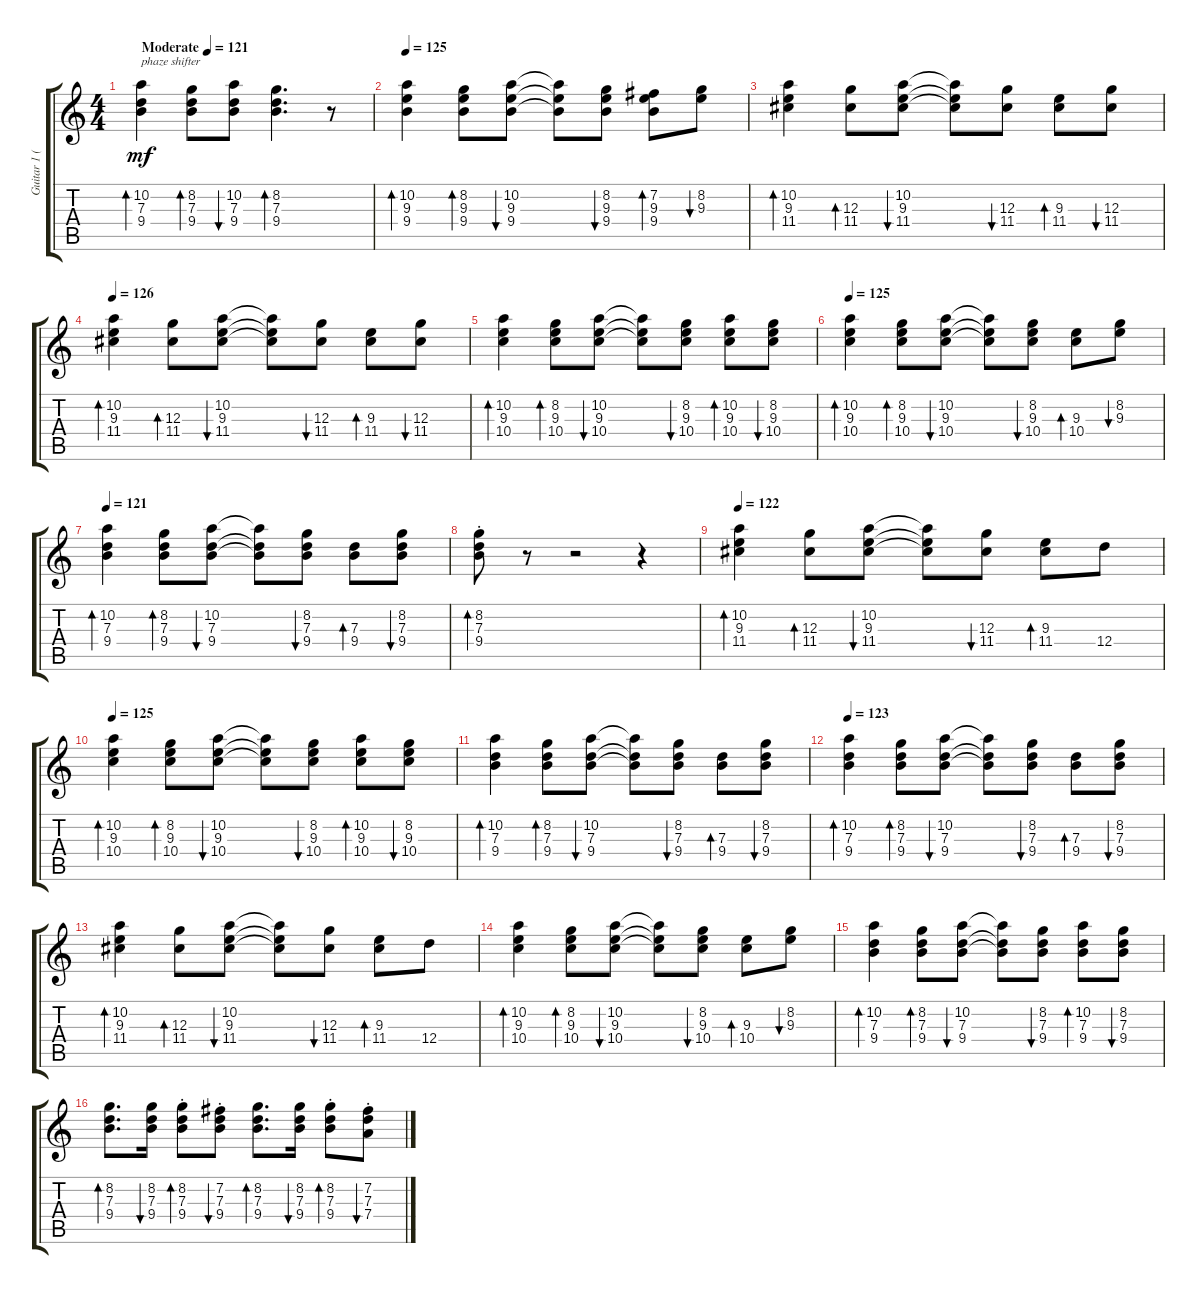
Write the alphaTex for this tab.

\track ("Guitar 1 (Jesse Ed Davis)" "Guitar 1 (") {instrument electricguitarjazz}
\staff {score tabs}
\tuning (E4 B3 G3 D3 A2 E2) {hide}
\ts (4 4)
\tempo (121 "Moderate")
\clef g2
\ks c
(10.2 7.3 9.4).4{bd 60 txt "phaze shifter" dy mf instrument electricguitarjazz} (8.2 7.3 9.4).8{bd 60} (10.2 7.3 9.4).8{bu 60} (8.2 7.3 9.4).4{d bd 60} r.8 |
\tempo 125
(10.2 9.3 9.4).4{bd 60} (8.2 9.3 9.4).8{bd 60} (10.2 9.3 9.4).8{bu 60} (10.2{t} 9.3{t} 9.4{t}).8 (8.2 9.3 9.4).8{bu 60} (7.2 9.3 9.4).8{bd 60} (8.2 9.3).8{bu 60} |
(10.2 9.3 11.4).4{bd 60} (12.3 11.4).8{bd 60} (10.2 9.3 11.4).8{bu 60} (10.2{t} 9.3{t} 11.4{t}).8 (12.3 11.4).8{bu 60} (9.3 11.4).8{bd 60} (12.3 11.4).8{bu 60} |
\tempo 126
(10.2 9.3 11.4).4{bd 60} (12.3 11.4).8{bd 60} (10.2 9.3 11.4).8{bu 60} (10.2{t} 9.3{t} 11.4{t}).8 (12.3 11.4).8{bu 60} (9.3 11.4).8{bd 60} (12.3 11.4).8{bu 60} |
(10.2 9.3 10.4).4{bd 60} (8.2 9.3 10.4).8{bd 60} (10.2 9.3 10.4).8{bu 60} (10.2{t} 9.3{t} 10.4{t}).8 (8.2 9.3 10.4).8{bu 60} (10.2 9.3 10.4).8{bd 60} (8.2 9.3 10.4).8{bu 60} |
\tempo 125
(10.2 9.3 10.4).4{bd 60} (8.2 9.3 10.4).8{bd 60} (10.2 9.3 10.4).8{bu 60} (10.2{t} 9.3{t} 10.4{t}).8 (8.2 9.3 10.4).8{bu 60} (9.3 10.4).8{bd 60} (8.2 9.3).8{bu 60} |
\tempo 121
(10.2 7.3 9.4).4{bd 60} (8.2 7.3 9.4).8{bd 60} (10.2 7.3 9.4).8{bu 60} (10.2{t} 7.3{t} 9.4{t}).8 (8.2 7.3 9.4).8{bu 60} (7.3 9.4).8{bd 60} (8.2 7.3 9.4).8{bu 60} |
(8.2{st} 7.3{st} 9.4{st}).8{bd 60} r.8 r.2 r.4 |
\tempo 122
(10.2 9.3 11.4).4{bd 60} (12.3 11.4).8{bd 60} (10.2 9.3 11.4).8{bu 60} (10.2{t} 9.3{t} 11.4{t}).8 (12.3 11.4).8{bu 60} (9.3 11.4).8{bd 60} 12.4.8 |
\tempo 125
(10.2 9.3 10.4).4{bd 60} (8.2 9.3 10.4).8{bd 60} (10.2 9.3 10.4).8{bu 60} (10.2{t} 9.3{t} 10.4{t}).8 (8.2 9.3 10.4).8{bu 60} (10.2 9.3 10.4).8{bd 60} (8.2 9.3 10.4).8{bu 60} |
(10.2 7.3 9.4).4{bd 60} (8.2 7.3 9.4).8{bd 60} (10.2 7.3 9.4).8{bu 60} (10.2{t} 7.3{t} 9.4{t}).8 (8.2 7.3 9.4).8{bu 60} (7.3 9.4).8{bd 60} (8.2 7.3 9.4).8{bu 60} |
\tempo 123
(10.2 7.3 9.4).4{bd 60} (8.2 7.3 9.4).8{bd 60} (10.2 7.3 9.4).8{bu 60} (10.2{t} 7.3{t} 9.4{t}).8 (8.2 7.3 9.4).8{bu 60} (7.3 9.4).8{bd 60} (8.2 7.3 9.4).8{bu 60} |
(10.2 9.3 11.4).4{bd 60} (12.3 11.4).8{bd 60} (10.2 9.3 11.4).8{bu 60} (10.2{t} 9.3{t} 11.4{t}).8 (12.3 11.4).8{bu 60} (9.3 11.4).8{bd 60} 12.4.8 |
(10.2 9.3 10.4).4{bd 60} (8.2 9.3 10.4).8{bd 60} (10.2 9.3 10.4).8{bu 60} (10.2{t} 9.3{t} 10.4{t}).8 (8.2 9.3 10.4).8{bu 60} (9.3 10.4).8{bd 60} (8.2 9.3).8{bu 60} |
(10.2 7.3 9.4).4{bd 60} (8.2 7.3 9.4).8{bd 60} (10.2 7.3 9.4).8{bu 60} (10.2{t} 7.3{t} 9.4{t}).8 (8.2 7.3 9.4).8{bu 60} (10.2 7.3 9.4).8{bd 60} (8.2 7.3 9.4).8{bu 60} |
(8.2 7.3 9.4).8{d bd 60} (8.2 7.3 9.4).16{bu 60} (8.2{st} 7.3{st} 9.4{st}).8{bd 60} (7.2{st} 7.3{st} 9.4{st}).8{bu 60} (8.2 7.3 9.4).8{d bd 60} (8.2 7.3 9.4).16{bu 60} (8.2{st} 7.3{st} 9.4{st}).8{bd 60} (7.2{st} 7.3{st} 7.4{st}).8{bu 60}
